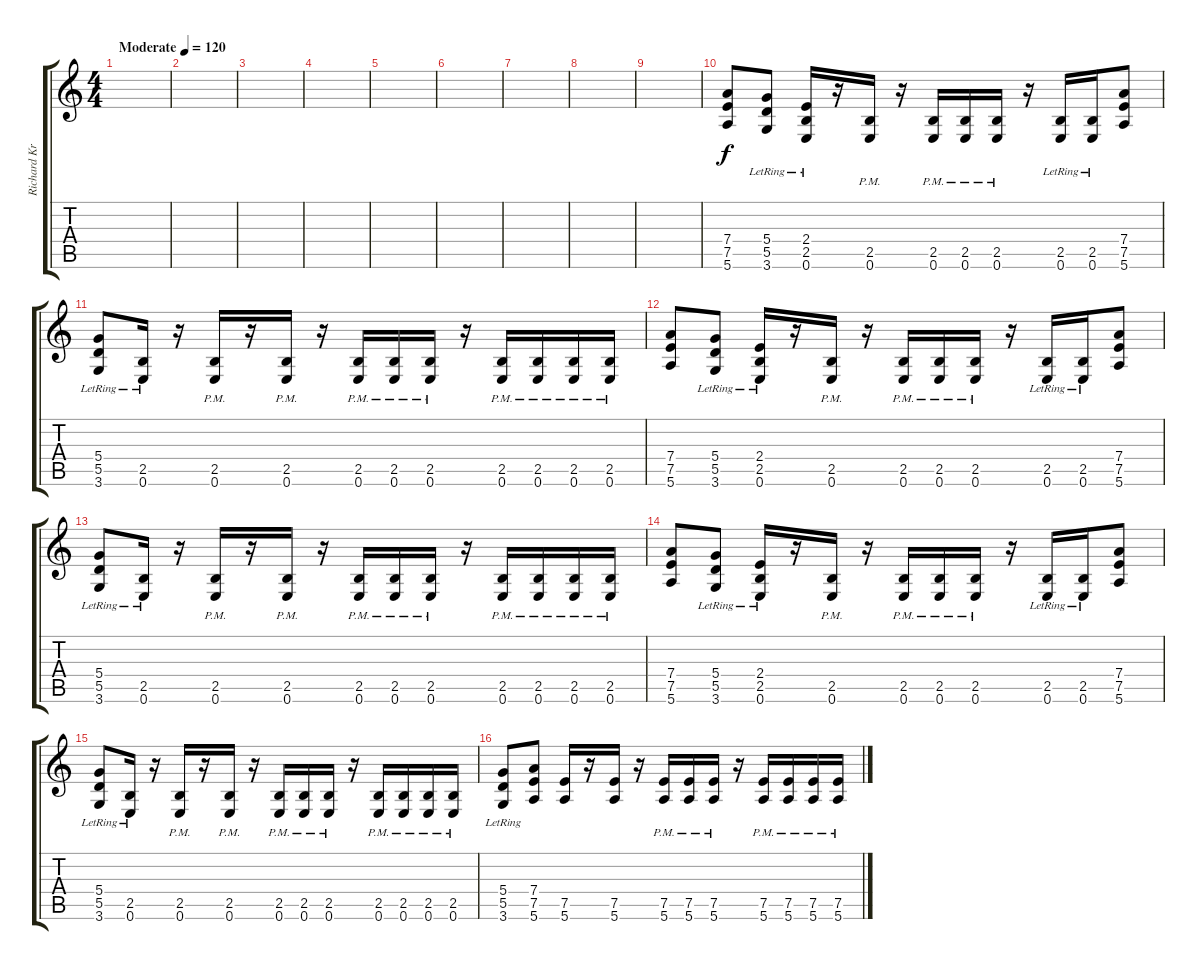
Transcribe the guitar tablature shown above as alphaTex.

\track ("Richard Kruspe - Guitar I" "Richard Kr") {instrument distortionguitar}
\staff {score tabs}
\tuning (E4 B3 G3 D3 A2 E2) {hide}
\ts (4 4)
\tempo (120 "Moderate")
\clef g2
\ks c
|
|
|
|
|
|
|
|
|
(7.4 7.5 5.6).8 (5.4 5.5 3.6{lr}).8 (2.4{lr} 2.5{lr} 0.6{lr}).16 r.16 (2.5{pm} 0.6{pm}).16 r.16 (2.5{pm} 0.6{pm}).16 (2.5{pm} 0.6{pm}).16 (2.5{pm} 0.6{pm}).16 r.16 (2.5{lr} 0.6{lr}).16 (2.5{lr} 0.6{lr}).16 (7.4 7.5 5.6).8 |
(5.4 5.5 3.6{lr}).8 (2.5{lr} 0.6{lr}).16 r.16 (2.5{pm} 0.6{pm}).16 r.16 (2.5{pm} 0.6{pm}).16 r.16 (2.5{pm} 0.6{pm}).16 (2.5{pm} 0.6{pm}).16 (2.5{pm} 0.6{pm}).16 r.16 (2.5{pm} 0.6{pm}).16 (2.5{pm} 0.6{pm}).16 (2.5{pm} 0.6{pm}).16 (2.5{pm} 0.6{pm}).16 |
(7.4 7.5 5.6).8 (5.4 5.5 3.6{lr}).8 (2.4{lr} 2.5{lr} 0.6{lr}).16 r.16 (2.5{pm} 0.6{pm}).16 r.16 (2.5{pm} 0.6{pm}).16 (2.5{pm} 0.6{pm}).16 (2.5{pm} 0.6{pm}).16 r.16 (2.5{lr} 0.6{lr}).16 (2.5{lr} 0.6{lr}).16 (7.4 7.5 5.6).8 |
(5.4 5.5 3.6{lr}).8 (2.5{lr} 0.6{lr}).16 r.16 (2.5{pm} 0.6{pm}).16 r.16 (2.5{pm} 0.6{pm}).16 r.16 (2.5{pm} 0.6{pm}).16 (2.5{pm} 0.6{pm}).16 (2.5{pm} 0.6{pm}).16 r.16 (2.5{pm} 0.6{pm}).16 (2.5{pm} 0.6{pm}).16 (2.5{pm} 0.6{pm}).16 (2.5{pm} 0.6{pm}).16 |
(7.4 7.5 5.6).8 (5.4 5.5 3.6{lr}).8 (2.4{lr} 2.5{lr} 0.6{lr}).16 r.16 (2.5{pm} 0.6{pm}).16 r.16 (2.5{pm} 0.6{pm}).16 (2.5{pm} 0.6{pm}).16 (2.5{pm} 0.6{pm}).16 r.16 (2.5{lr} 0.6{lr}).16 (2.5{lr} 0.6{lr}).16 (7.4 7.5 5.6).8 |
(5.4 5.5 3.6{lr}).8 (2.5{lr} 0.6{lr}).16 r.16 (2.5{pm} 0.6{pm}).16 r.16 (2.5{pm} 0.6{pm}).16 r.16 (2.5{pm} 0.6{pm}).16 (2.5{pm} 0.6{pm}).16 (2.5{pm} 0.6{pm}).16 r.16 (2.5{pm} 0.6{pm}).16 (2.5{pm} 0.6{pm}).16 (2.5{pm} 0.6{pm}).16 (2.5{pm} 0.6{pm}).16 |
(5.4{lr} 5.5 3.6{lr}).8 (7.4 7.5 5.6).8 (7.5 5.6).16 r.16 (7.5 5.6).16 r.16 (7.5{pm} 5.6).16 (7.5{pm} 5.6).16 (7.5{pm} 5.6).16 r.16 (7.5{pm} 5.6).16 (7.5{pm} 5.6).16 (7.5{pm} 5.6).16 (7.5{pm} 5.6).16
